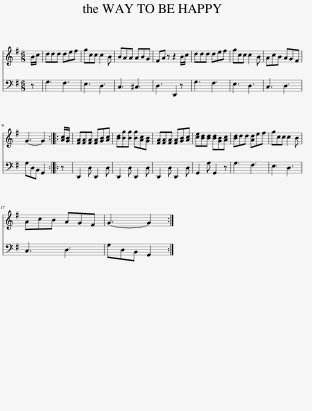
X:1
%%score 1 2
L:1/8
M:6/8
I:linebreak $
K:G
V:1 treble
V:2 bass
V:1
 B/c/ | ddd def | gcc c2 B | BAA ABG | FA z z2 B/c/ | %5
 ddd def | gcc c2 B | AcB AGF |$ G3- G2 :: [Ac]/[GB]/ | %10
 [FA][FA][FA] [FA][GB][Ac] | [Bd][Bg][Bg] [Bg][Ac][GB] | [FA][FA][FA] [FA][GB][Ac] | [ce][Bd][Bd] [Bd][GB][Ac] | [Bd]dd [Ad]ef | %15
 gcc c2 B |$ AcB AGF | G3- G2 :| %18
V:2
 z | G,3 F,3 | E,3 D,3 | C,3 ^C,3 | D,3 D,,2 z | %5
 G,3 F,3 | E,3 D,3 | C,3 D,3 |$ G,D,B,, G,,2 :: z | %10
 D,,2 D, D,,2 D, | D,,2 D, D,,2 D, | D,,2 D, D,,2 D, | G,,2 G, G,,2 z | G,3 F,3 | %15
 E,3 D,3 |$ C,3 D,3 | G,D,B,, G,,2 :| %18
